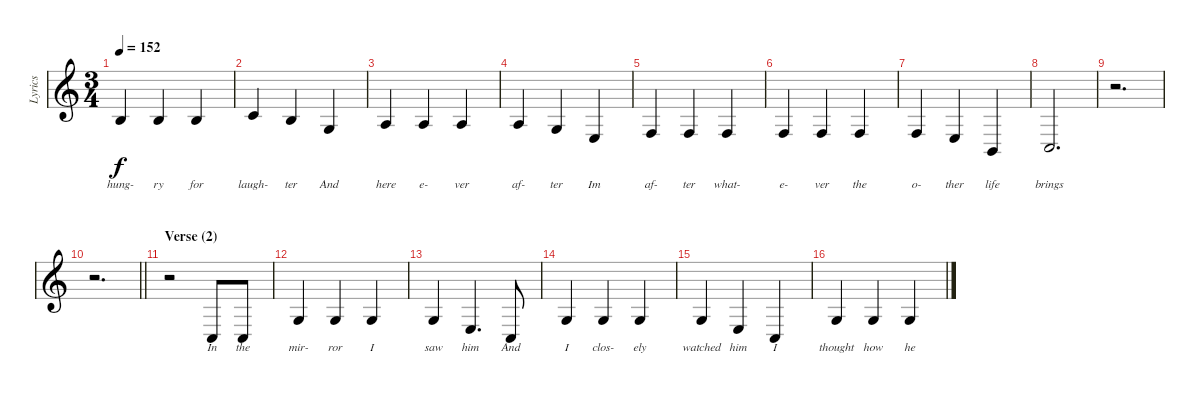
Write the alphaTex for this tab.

\track ("Lyrics" "Lyrics") {instrument violin}
\staff {score}
\tuning (E4 B3 G3 D3 A2 E2) {hide}
\ts (3 4)
\tempo 152
\clef g2
\ks c
0.2.4{lyrics (0 "hung-") lyrics (1 "") lyrics (2 "") lyrics (3 "") lyrics (4 "") dy f} 0.2.4{lyrics (0 "ry") lyrics (1 "") lyrics (2 "") lyrics (3 "") lyrics (4 "")} 0.2.4{lyrics (0 "for") lyrics (1 "") lyrics (2 "") lyrics (3 "") lyrics (4 "")} |
1.2.4{lyrics (0 "laugh-") lyrics (1 "") lyrics (2 "") lyrics (3 "") lyrics (4 "")} 0.2.4{lyrics (0 "ter") lyrics (1 "") lyrics (2 "") lyrics (3 "") lyrics (4 "")} 0.3.4{lyrics (0 "And") lyrics (1 "") lyrics (2 "") lyrics (3 "") lyrics (4 "")} |
2.3.4{lyrics (0 "here") lyrics (1 "") lyrics (2 "") lyrics (3 "") lyrics (4 "")} 2.3.4{lyrics (0 "e-") lyrics (1 "") lyrics (2 "") lyrics (3 "") lyrics (4 "")} 2.3.4{lyrics (0 "ver") lyrics (1 "") lyrics (2 "") lyrics (3 "") lyrics (4 "")} |
2.3.4{lyrics (0 "af-") lyrics (1 "") lyrics (2 "") lyrics (3 "") lyrics (4 "")} 0.3.4{lyrics (0 "ter") lyrics (1 "") lyrics (2 "") lyrics (3 "") lyrics (4 "")} 2.4.4{lyrics (0 "Im") lyrics (1 "") lyrics (2 "") lyrics (3 "") lyrics (4 "")} |
3.4.4{lyrics (0 "af-") lyrics (1 "") lyrics (2 "") lyrics (3 "") lyrics (4 "")} 3.4.4{lyrics (0 "ter") lyrics (1 "") lyrics (2 "") lyrics (3 "") lyrics (4 "")} 3.4.4{lyrics (0 "what-") lyrics (1 "") lyrics (2 "") lyrics (3 "") lyrics (4 "")} |
3.4.4{lyrics (0 "e-") lyrics (1 "") lyrics (2 "") lyrics (3 "") lyrics (4 "")} 3.4.4{lyrics (0 "ver") lyrics (1 "") lyrics (2 "") lyrics (3 "") lyrics (4 "")} 3.4.4{lyrics (0 "the") lyrics (1 "") lyrics (2 "") lyrics (3 "") lyrics (4 "")} |
3.4.4{lyrics (0 "o-") lyrics (1 "") lyrics (2 "") lyrics (3 "") lyrics (4 "")} 2.4.4{lyrics (0 "ther") lyrics (1 "") lyrics (2 "") lyrics (3 "") lyrics (4 "")} 2.5.4{lyrics (0 "life") lyrics (1 "") lyrics (2 "") lyrics (3 "") lyrics (4 "")} |
3.5.2{d lyrics (0 "brings") lyrics (1 "") lyrics (2 "") lyrics (3 "") lyrics (4 "")} |
r.2{d} |
\barLineRight lightlight
r.2{d} |
\section ("" "Verse (2)")
r.2 3.5.8{lyrics (0 "In") lyrics (1 "") lyrics (2 "") lyrics (3 "") lyrics (4 "")} 3.5.8{lyrics (0 "the") lyrics (1 "") lyrics (2 "") lyrics (3 "") lyrics (4 "")} |
0.3.4{lyrics (0 "mir-") lyrics (1 "") lyrics (2 "") lyrics (3 "") lyrics (4 "")} 0.3.4{lyrics (0 "ror") lyrics (1 "") lyrics (2 "") lyrics (3 "") lyrics (4 "")} 0.3.4{lyrics (0 "I") lyrics (1 "") lyrics (2 "") lyrics (3 "") lyrics (4 "")} |
0.3.4{lyrics (0 "saw") lyrics (1 "") lyrics (2 "") lyrics (3 "") lyrics (4 "")} 2.4.4{d lyrics (0 "him") lyrics (1 "") lyrics (2 "") lyrics (3 "") lyrics (4 "")} 3.5.8{lyrics (0 "And") lyrics (1 "") lyrics (2 "") lyrics (3 "") lyrics (4 "")} |
0.3.4{lyrics (0 "I") lyrics (1 "") lyrics (2 "") lyrics (3 "") lyrics (4 "")} 0.3.4{lyrics (0 "clos-") lyrics (1 "") lyrics (2 "") lyrics (3 "") lyrics (4 "")} 0.3.4{lyrics (0 "ely") lyrics (1 "") lyrics (2 "") lyrics (3 "") lyrics (4 "")} |
0.3.4{lyrics (0 "watched") lyrics (1 "") lyrics (2 "") lyrics (3 "") lyrics (4 "")} 2.4.4{lyrics (0 "him") lyrics (1 "") lyrics (2 "") lyrics (3 "") lyrics (4 "")} 3.5.4{lyrics (0 "I") lyrics (1 "") lyrics (2 "") lyrics (3 "") lyrics (4 "")} |
0.3.4{lyrics (0 "thought") lyrics (1 "") lyrics (2 "") lyrics (3 "") lyrics (4 "")} 0.3.4{lyrics (0 "how") lyrics (1 "") lyrics (2 "") lyrics (3 "") lyrics (4 "")} 0.3.4{lyrics (0 "he") lyrics (1 "") lyrics (2 "") lyrics (3 "") lyrics (4 "")}
